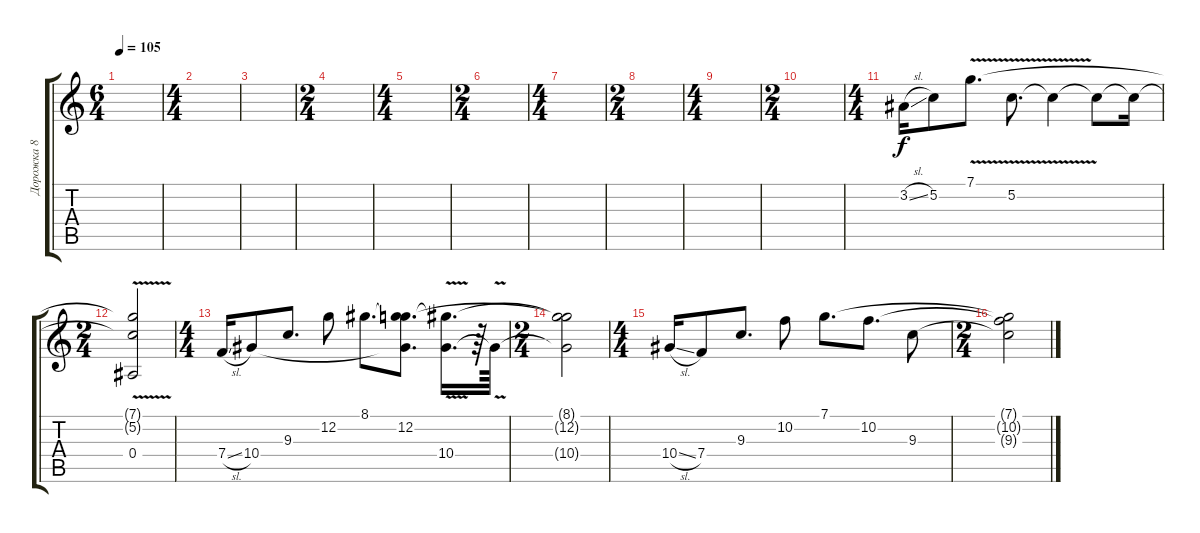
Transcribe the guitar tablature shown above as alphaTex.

\track ("Дорожка 8" "Дорожка 8") {instrument overdrivenguitar}
\staff {score tabs}
\tuning (C4 G3 Eb3 Bb2 F2 C2) {hide}
\ts (6 4)
\tempo 105
\clef g2
\ks c
|
\ts (4 4)
|
|
\ts (2 4)
|
\ts (4 4)
|
\ts (2 4)
|
\ts (4 4)
|
\ts (2 4)
|
\ts (4 4)
|
\ts (2 4)
|
\ts (4 4)
3.2{sl}.16 5.2.8 7.1{v}.8{d} 5.2{v}.8{d} 5.2{t}.4 5.2{t}.8 5.2{t}.16 |
\ts (2 4)
(7.1{t} 5.2{t} 0.4).2 |
\ts (4 4)
7.4{sl}.16 10.4.8 9.3.8{d} 12.2.8 8.1.8{d} (8.1{t} 12.2 10.4{t}).8{d} (8.1{t} 10.4{v}).16{d} r.64 10.4{t}.64 |
\ts (2 4)
(8.1{t} 12.2{t} 10.4{t}).2 |
\ts (4 4)
10.4{sl}.16 7.4.8 9.3.8{d} 10.2.8 7.1.8{d} 10.2.8{d} 9.3.8 |
\ts (2 4)
(7.1{t} 10.2{t} 9.3{t}).2
